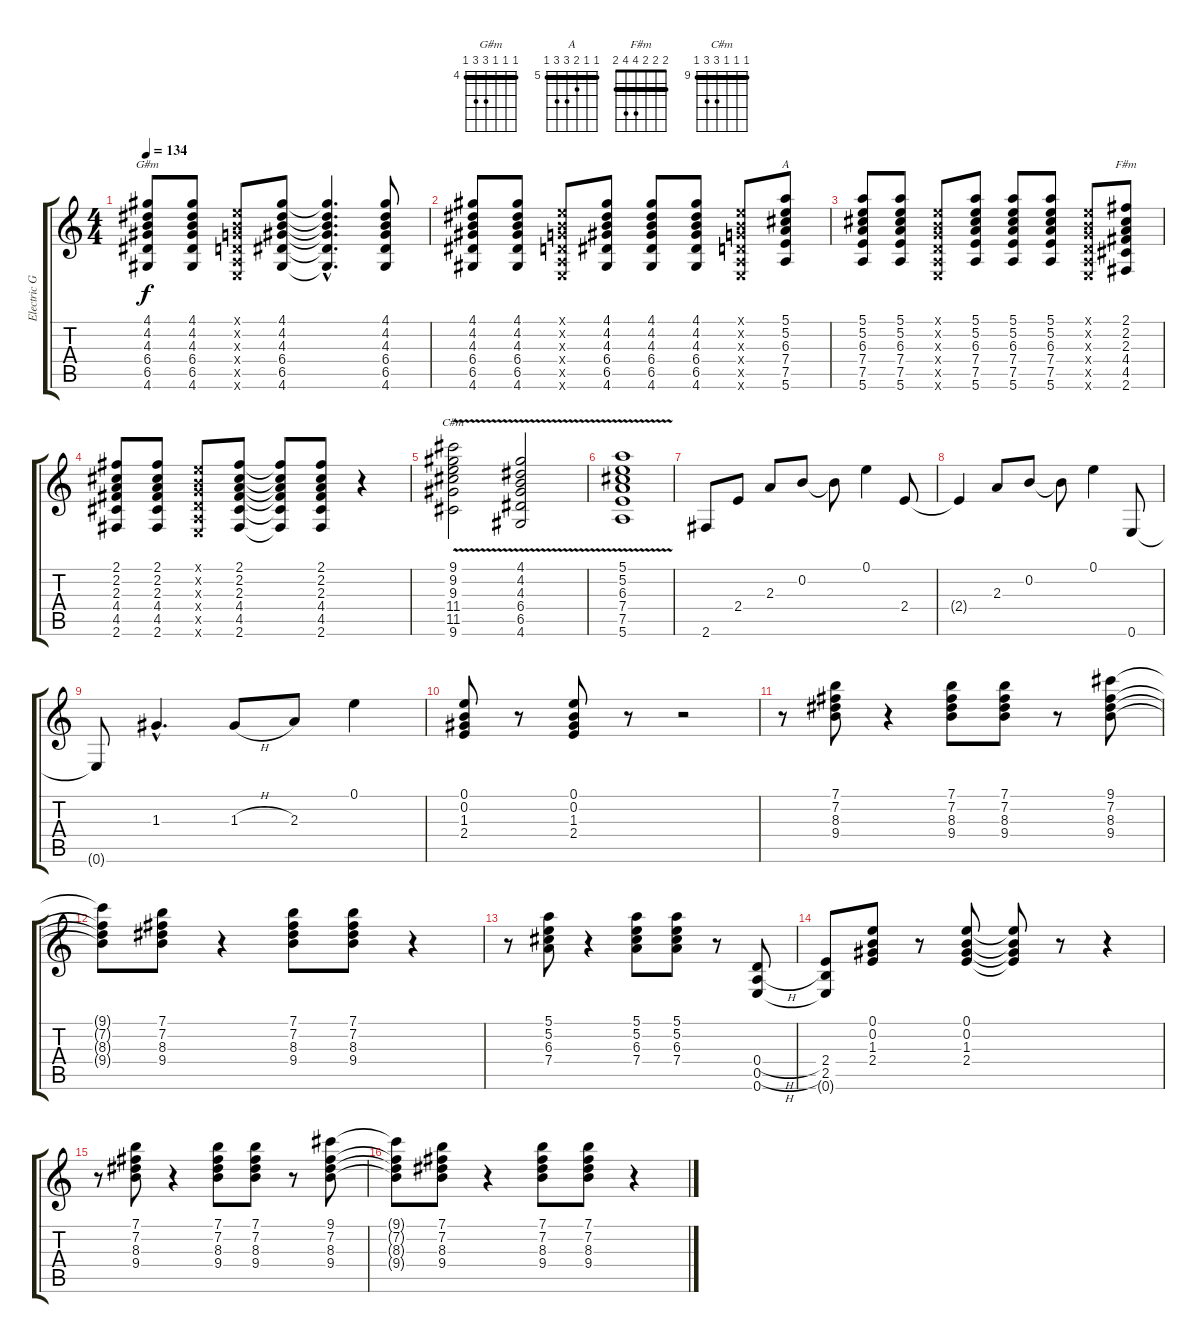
\track ("Electric Guitar" "Electric G") {instrument electricguitarjazz}
\staff {score tabs}
\tuning (E4 B3 G3 D3 A2 E2) {hide}
\chord ("G#m" 4 4 4 6 6 4) {firstfret 4 barre 4}
\chord ("A" 5 5 6 7 7 5) {firstfret 5 barre 5}
\chord ("F#m" 2 2 2 4 4 2) {barre 2}
\chord ("C#m" 9 9 9 11 11 9) {firstfret 9 barre 9}
\ts (4 4)
\tempo 134
\clef g2
\ks c
(4.1 4.2 4.3 6.4 6.5 4.6).8{ch "G#m" dy f} (4.1 4.2 4.3 6.4 6.5 4.6).8 (0.1{x} 0.2{x} 0.3{x} 0.4{x} 0.5{x} 0.6{x}).8 (4.1 4.2 4.3 6.4 6.5 4.6).8 (4.1{hac t} 4.2{hac t} 4.3{hac t} 6.4{hac t} 6.5{hac t} 4.6{hac t}).4{d} (4.1 4.2 4.3 6.4 6.5 4.6).8 |
(4.1 4.2 4.3 6.4 6.5 4.6).8 (4.1 4.2 4.3 6.4 6.5 4.6).8 (0.1{x} 0.2{x} 0.3{x} 0.4{x} 0.5{x} 0.6{x}).8 (4.1 4.2 4.3 6.4 6.5 4.6).8 (4.1 4.2 4.3 6.4 6.5 4.6).8 (4.1 4.2 4.3 6.4 6.5 4.6).8 (0.1{x} 0.2{x} 0.3{x} 0.4{x} 0.5{x} 0.6{x}).8 (5.1 5.2 6.3 7.4 7.5 5.6).8{ch "A"} |
(5.1 5.2 6.3 7.4 7.5 5.6).8 (5.1 5.2 6.3 7.4 7.5 5.6).8 (0.1{x} 0.2{x} 0.3{x} 0.4{x} 0.5{x} 0.6{x}).8 (5.1 5.2 6.3 7.4 7.5 5.6).8 (5.1 5.2 6.3 7.4 7.5 5.6).8 (5.1 5.2 6.3 7.4 7.5 5.6).8 (0.1{x} 0.2{x} 0.3{x} 0.4{x} 0.5{x} 0.6{x}).8 (2.1 2.2 2.3 4.4 4.5 2.6).8{ch "F#m"} |
(2.1 2.2 2.3 4.4 4.5 2.6).8 (2.1 2.2 2.3 4.4 4.5 2.6).8 (0.1{x} 0.2{x} 0.3{x} 0.4{x} 0.5{x} 0.6{x}).8 (2.1 2.2 2.3 4.4 4.5 2.6).8 (2.1{t} 2.2{t} 2.3{t} 4.4{t} 4.5{t} 2.6{t}).8 (2.1 2.2 2.3 4.4 4.5 2.6).8 r.4 |
(9.1{v} 9.2{v} 9.3{v} 11.4{v} 11.5{v} 9.6{v}).2{ch "C#m"} (4.1{v} 4.2{v} 4.3{v} 6.4{v} 6.5{v} 4.6{v}).2 |
(5.1{v} 5.2{v} 6.3{v} 7.4{v} 7.5{v} 5.6{v}).1 |
2.6.8 2.4.8 2.3.8 0.2.8 0.2{t}.8 0.1.4 2.4.8 |
2.4{t}.4 2.3.8 0.2.8 0.2{t}.8 0.1.4 0.6.8 |
0.6{t}.8 1.3{hac}.4{d} 1.3{h}.8 2.3.8 0.1.4 |
(0.1 0.2 1.3 2.4).8 r.8 (0.1 0.2 1.3 2.4).8 r.8 r.2 |
r.8 (7.1 7.2 8.3 9.4).8 r.4 (7.1 7.2 8.3 9.4).8 (7.1 7.2 8.3 9.4).8 r.8 (9.1 7.2 8.3 9.4).8 |
(9.1{t} 7.2{t} 8.3{t} 9.4{t}).8 (7.1 7.2 8.3 9.4).8 r.4 (7.1 7.2 8.3 9.4).8 (7.1 7.2 8.3 9.4).8 r.4 |
r.8 (5.1 5.2 6.3 7.4).8 r.4 (5.1 5.2 6.3 7.4).8 (5.1 5.2 6.3 7.4).8 r.8 (0.4{h} 0.5{h} 0.6).8 |
(2.4 2.5 0.6{t}).8 (0.1 0.2 1.3 2.4).8 r.8 (0.1 0.2 1.3 2.4).8 (0.1{t} 0.2{t} 1.3{t} 2.4{t}).8 r.8 r.4 |
r.8 (7.1 7.2 8.3 9.4).8 r.4 (7.1 7.2 8.3 9.4).8 (7.1 7.2 8.3 9.4).8 r.8 (9.1 7.2 8.3 9.4).8 |
(9.1{t} 7.2{t} 8.3{t} 9.4{t}).8 (7.1 7.2 8.3 9.4).8 r.4 (7.1 7.2 8.3 9.4).8 (7.1 7.2 8.3 9.4).8 r.4
